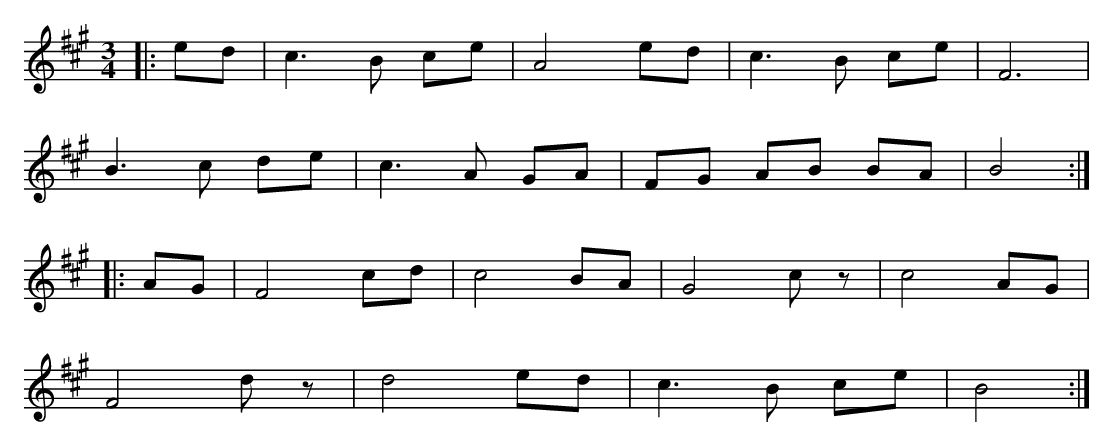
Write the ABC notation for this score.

X:1
M:3/4
K:A
|:ed|c3 B ce|A4 ed|c3 B ce|F6|
B3 c de|c3 A GA|FG AB BA|B4:|
|:AG|F4 cd|c4 BA|G4 cz|c4 AG|
F4 dz|d4 ed|c3 B ce|B4:|
